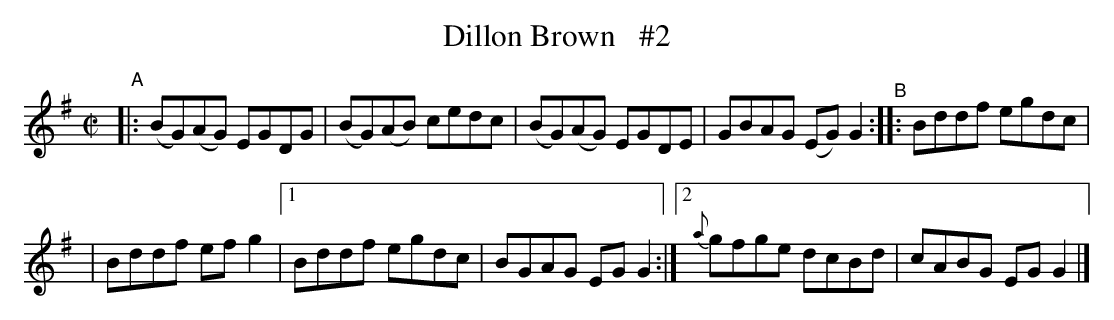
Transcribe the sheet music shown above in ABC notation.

X:1
T: Dillon Brown   #2
M: C|
L: 1/8
K: G
"^A"\
|: (BG)(AG) EGDG | (BG)(AB) cedc | (BG)(AG) EGDE | GBAG (EG)G2 "^B":: Bddf egdc |
| Bddf efg2 |[1 Bddf egdc | BGAG EGG2 :|[2 {a}gfge dcBd | cABG EGG2 |]
